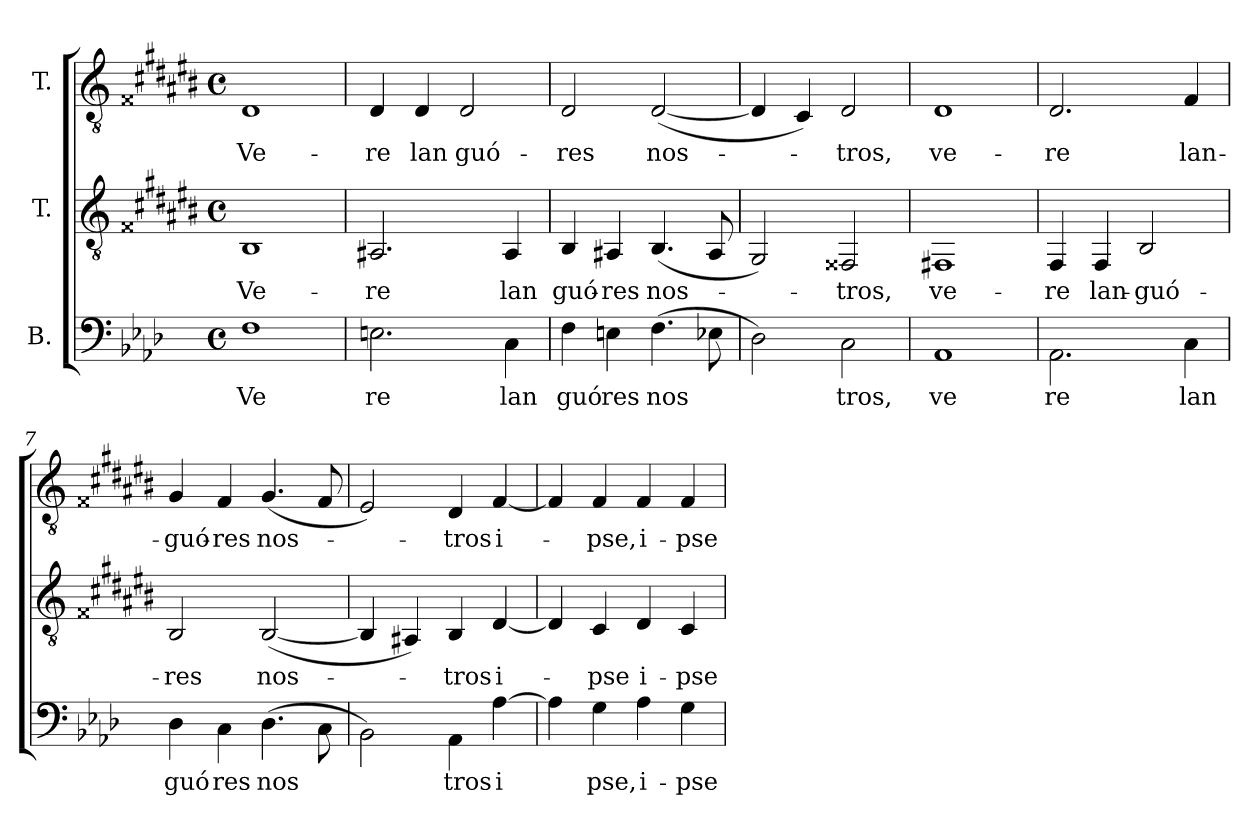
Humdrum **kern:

**kern	**text	**kern	**text	**kern	**text
*part3	*part3	*part2	*part2	*part1	*part1
*staff3	*staff3	*staff2	*staff2	*staff1	*staff1
*I"B.	*	*I"T.	*	*I"T.	*
!!LO:PB:g=z
*clefF4	*	*clefGv2	*	*clefGv2	*
*	*	*ITrd2c3	*	*ITrd2c3	*
*k[b-e-a-d-]	*	*k[f##c#g#d#a#e#b#]	*	*k[f##c#g#d#a#e#b#]	*
*f:	*	*e#:	*	*e#:	*
*M4/4	*	*M4/4	*	*M4/4	*
*met(c)	*	*met(c)	*	*met(c)	*
*MM80	*	*MM80	*	*MM80	*
=1	=1	=1	=1	=1	=1
!	!LO:LY:b:color=#000000	!	!	!	!
!	!	!	!LO:LY:b:color=#000000	!	!
!	!	!	!	!	!LO:LY:b:color=#000000
1Fi	Ve	1GG#i	Ve-	1BB#i	Ve-
=2	=2	=2	=2	=2	=2
!	!LO:LY:b:color=#000000	!	!	!	!
!	!	!	!LO:LY:b:color=#000000	!	!
!	!	!	!	!	!LO:LY:b:color=#000000
2.Eni\	re	2.FF##i/	-re	4BB#i/	-re
!	!	!	!	!	!LO:LY:b:color=#000000
.	.	.	.	4BB#i/	lan
!	!	!	!	!	!LO:LY:b:color=#000000
.	.	.	.	2BB#i/	guó-
!	!LO:LY:b:color=#000000	!	!	!	!
!	!	!	!LO:LY:b:color=#000000	!	!
4Ci\	lan	4FF##i/	lan	.	.
=3	=3	=3	=3	=3	=3
!	!LO:LY:b:color=#000000	!	!	!	!
!	!	!	!LO:LY:b:color=#000000	!	!
!	!	!	!	!	!LO:LY:b:color=#000000
4Fi\	guó	4GG#i/	guó-	2BB#i/	-res
!	!LO:LY:b:color=#000000	!	!	!	!
!	!	!	!LO:LY:b:color=#000000	!	!
4Eni\	res	4FF##i/	-res	.	.
!	!LO:LY:b:color=#000000	!	!	!	!
!	!	!	!LO:LY:b:color=#000000	!	!
!	!	!	!	!	!LO:LY:b:color=#000000
(4.Fi\	nos	(4.GG#i/	nos-	([<2BB#i/	nos-
8E-Xi\	.	8FF##i/	.	.	.
=4	=4	=4	=4	=4	=4
2D-i\)	.	2EE#i/)	.	4BB#i/]	.
.	.	.	.	4AA#i/)	.
!	!LO:LY:b:color=#000000	!	!	!	!
!	!	!	!LO:LY:b:color=#000000	!	!
!	!	!	!	!	!LO:LY:b:color=#000000
2Ci\	tros,	2DD##Xi/	-tros,	2BB#i/	-tros,
=5	=5	=5	=5	=5	=5
!	!LO:LY:b:color=#000000	!	!	!	!
!	!	!	!LO:LY:b:color=#000000	!	!
!	!	!	!	!	!LO:LY:b:color=#000000
1AA-i	ve	1DD#Xi	ve-	1BB#i	ve-
=6	=6	=6	=6	=6	=6
!	!LO:LY:b:color=#000000	!	!	!	!
!	!	!	!LO:LY:b:color=#000000	!	!
!	!	!	!	!	!LO:LY:b:color=#000000
2.AA-i\	re	4DD#i/	-re	2.BB#i/	-re
!	!	!	!LO:LY:b:color=#000000	!	!
.	.	4DD#i/	lan-	.	.
!	!	!	!LO:LY:b:color=#000000	!	!
.	.	2GG#i/	-guó-	.	.
!	!LO:LY:b:color=#000000	!	!	!	!
!	!	!	!	!	!LO:LY:b:color=#000000
4Ci\	lan	.	.	4D#i/	lan-
!!LO:LB:g=z
=7	=7	=7	=7	=7	=7
!	!LO:LY:b:color=#000000	!	!	!	!
!	!	!	!LO:LY:b:color=#000000	!	!
!	!	!	!	!	!LO:LY:b:color=#000000
4D-i\	guó	2GG#i/	-res	4E#i/	-guó-
!	!LO:LY:b:color=#000000	!	!	!	!
!	!	!	!	!	!LO:LY:b:color=#000000
4Ci\	res	.	.	4D#i/	-res
!	!LO:LY:b:color=#000000	!	!	!	!
!	!	!	!LO:LY:b:color=#000000	!	!
!	!	!	!	!	!LO:LY:b:color=#000000
(4.D-i\	nos	([<2GG#i/	nos-	(4.E#i/	nos-
8Ci\	.	.	.	8D#i/	.
=8	=8	=8	=8	=8	=8
2BB-i\)	.	4GG#i/]	.	2C#i/)	.
.	.	4FF##i/)	.	.	.
!	!LO:LY:b:color=#000000	!	!	!	!
!	!	!	!LO:LY:b:color=#000000	!	!
!	!	!	!	!	!LO:LY:b:color=#000000
4AA-i\	tros	4GG#i/	-tros	4BB#i/	-tros
!	!LO:LY:b:color=#000000	!	!	!	!
!	!	!	!LO:LY:b:color=#000000	!	!
!	!	!	!	!	!LO:LY:b:color=#000000
[>4A-i\	i	[<4BB#i/	i-	[<4D#i/	i-
=9	=9	=9	=9	=9	=9
4A-i\]	.	4BB#i/]	.	4D#i/]	.
!	!LO:LY:b:color=#000000	!	!	!	!
!	!	!	!LO:LY:b:color=#000000	!	!
!	!	!	!	!	!LO:LY:b:color=#000000
4Gi\	pse,	4AA#i/	-pse	4D#i/	-pse,
!	!LO:LY:b:color=#000000	!	!	!	!
!	!	!	!LO:LY:b:color=#000000	!	!
!	!	!	!	!	!LO:LY:b:color=#000000
4A-i\	i-	4BB#i/	i-	4D#i/	i-
!	!LO:LY:b:color=#000000	!	!	!	!
!	!	!	!LO:LY:b:color=#000000	!	!
!	!	!	!	!	!LO:LY:b:color=#000000
4Gi\	-pse	4AA#i/	-pse	4D#i/	-pse
=	=	=	=	=	=
*-	*-	*-	*-	*-	*-
